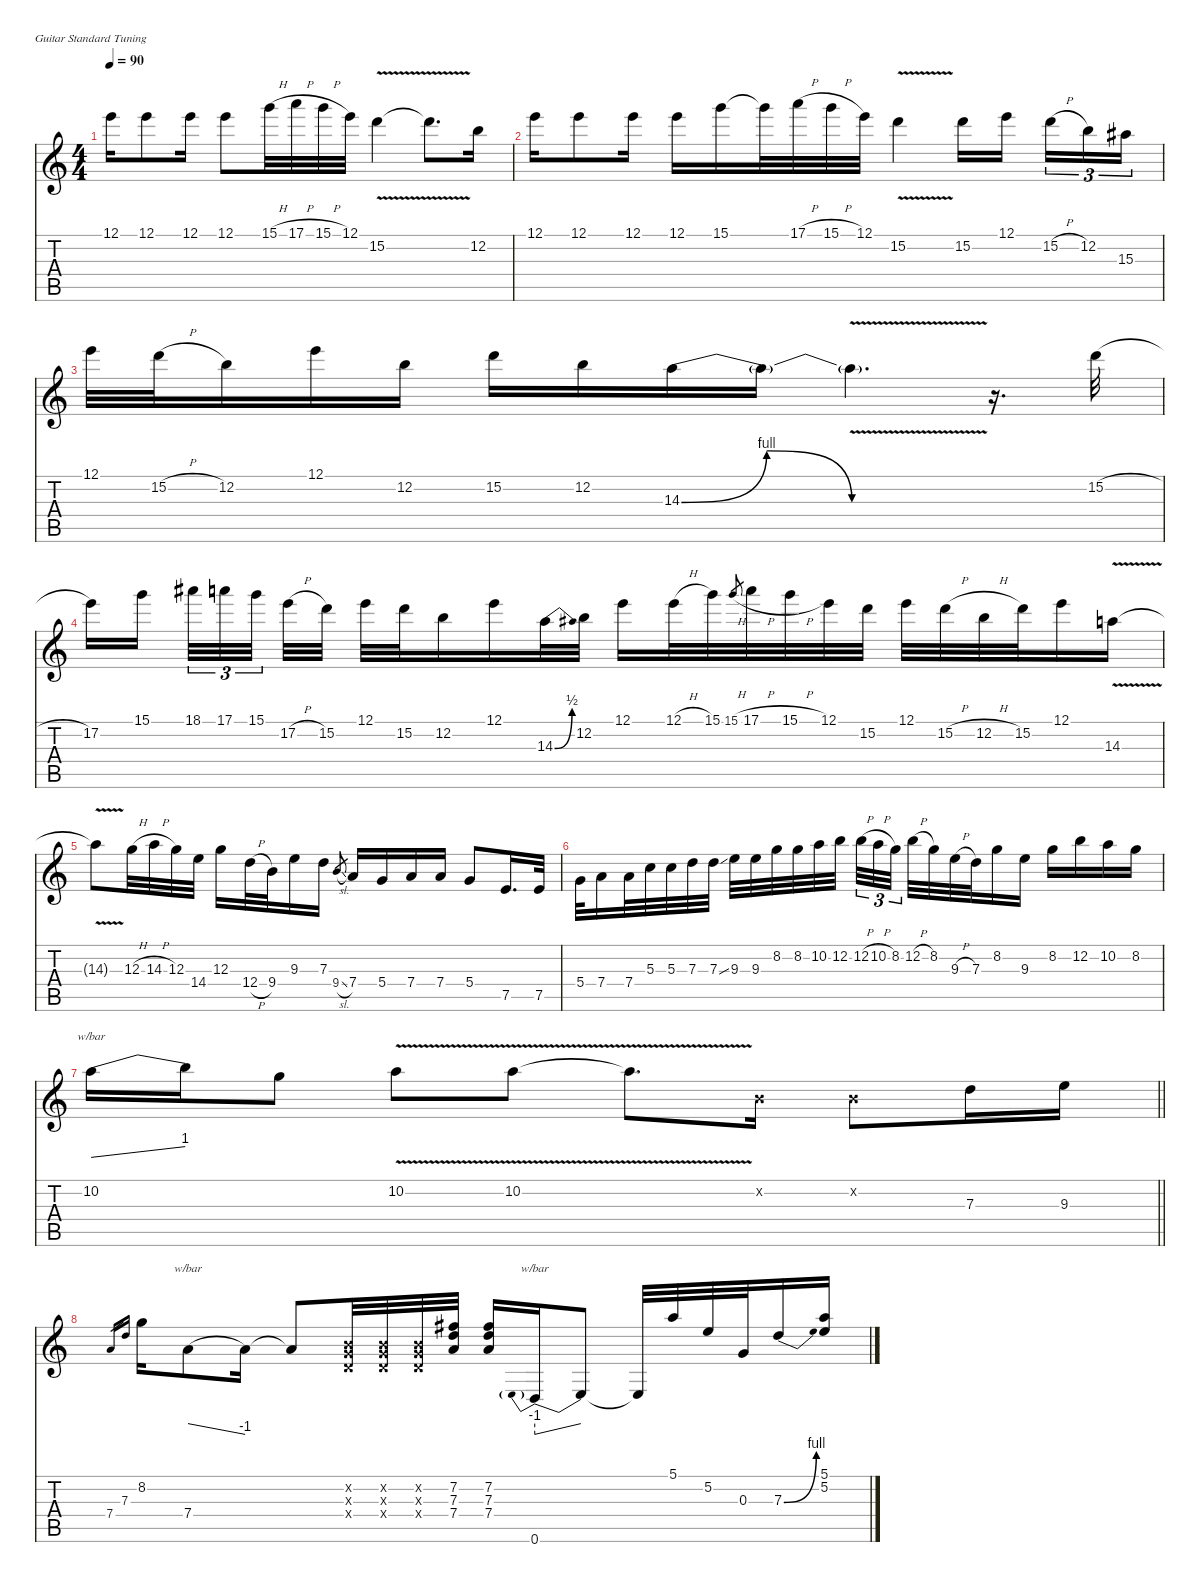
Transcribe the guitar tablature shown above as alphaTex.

\defaultSystemsLayout 4
\hideDynamics
\bracketExtendMode nobrackets
\singleTrackTrackNamePolicy hidden
\multiTrackTrackNamePolicy hidden
\otherSystemsTrackNameOrientation horizontal
\track ("Dist. Guitar" "Dist. Guit") {instrument overdrivenguitar}
\staff {score tabs}
\tuning (E4 B3 G3 D3 A2 E2)
\ts (4 4)
\tempo 90
\clef g2
\ks c
12.1.16{dy f beam Down} 12.1.8{beam Down} 12.1.16{beam Down} 12.1.8{beam Down} 15.1{h}.32{beam Down} 17.1{h}.32{beam Down} 15.1{h}.32{beam Down} 12.1.32{beam Down} 15.2{v}.4{beam Down} 15.2{v t}.8{d beam Down} 12.2.16{beam Down} |
12.1.16{beam Down} 12.1.8{beam Down} 12.1.16{beam Down} 12.1.16{beam Down} 15.1.16{beam Down} 15.1{t}.32{beam Down} 17.1{h}.32{beam Down} 15.1{h}.32{beam Down} 12.1.32{beam Down} 15.2{v}.4{beam Down} 15.2.16{beam Down} 12.1.16{beam Down} 15.2{h}.16{tu (3 2) beam Down} 12.2.16{tu (3 2) beam Down} 15.3{acc #}.16{tu (3 2) beam Down} |
12.1.32{beam Down} 15.2{h}.32{beam Down} 12.2.16{beam Down} 12.1.16{beam Down} 12.2.16{beam Down} 15.2.16{beam Down} 12.2.16{beam Down} 14.3{be (bendrelease 0 0 10.2 4 20.4 4 30 0)}.16{beam Down} 14.3{t}.16{beam Down} 14.3{be (hold 0 0 60 0) v t}.4{d beam Down} r.16{d beam Down} 15.2{h}.32{beam Down} |
\scale
1.2603 17.2.16{beam Down} 15.1.16{beam Down} 18.1{acc #}.32{tu (3 2) beam Down} 17.1.32{tu (3 2) beam Down} 15.1.32{tu (3 2) beam Down} 17.2{h}.32{beam Down} 15.2.32{beam Down} 12.1.32{beam Down} 15.2.32{beam Down} 12.2.16{beam Down} 12.1.16{beam Down} 14.3{be (bend 0 0 14.399999999999999 2)}.32{beam Down} 12.2.32{beam Down} 12.1.16{beam Down} 12.1{h}.32{beam Down} 15.1.32{beam Down} 15.1{h}.8{gr beam Up} 17.1{h}.32{beam Down} 15.1{h}.32{beam Down} 12.1.32{beam Down} 15.2.32{beam Down} 12.1.32{beam Down} 15.2{h}.32{beam Down} 12.2{h}.32{beam Down} 15.2.32{beam Down} 12.1.16{beam Down} 14.3{v}.16{beam Down} |
\scale
0.739702 14.3{v t}.8{beam Down} 12.3{h}.32{beam Down} 14.3{h}.32{beam Down} 12.3.32{beam Down} 14.4.32{beam Down} 12.3.16{beam Down} 12.4{h}.32{beam Down} 9.4.32{beam Down} 9.3.16{beam Down} 7.3.16{beam Down} 9.4{sl}.8{gr beam Up} 7.4.16{beam Up} 5.4.16{beam Up} 7.4.16{beam Up} 7.4.16{beam Up} 5.4.8{beam Up} 7.5.16{d beam Up} 7.5.32{beam Up} |
5.4.32{beam Down} 7.4.16{beam Down} 7.4.32{beam Down} 5.3.32{beam Down} 5.3.32{beam Down} 7.3.32{beam Down} 7.3{ss}.32{beam Down} 9.3.32{beam Down} 9.3.32{beam Down} 8.2.32{beam Down} 8.2.32{beam Down} 10.2.32{beam Down} 12.2.32{beam Down} 12.2{h}.32{tu (3 2) beam Down} 10.2{h}.32{tu (3 2) beam Down} 8.2.32{tu (3 2) beam Down} 12.2{h}.32{beam Down beam merge} 8.2.32{beam Down beam merge} 9.3{h}.32{beam Down} 7.3.32{beam Down} 8.2.16{beam Down} 9.3.16{beam Down} 8.2.16{beam Down} 12.2.16{beam Down} 10.2.16{beam Down} 8.2.16{beam Down} |
\barLineRight lightlight
10.2.16{tbe (dive default 0 0 43.8 4) beam Down} 10.2{h t}.16{tbe (hold default 0 4 60 4) beam Down} 8.2.8{tbe (dive default 0 4 59.4 0) gr beam Up} 8.2{t}.8{beam Down} 10.2{v}.8{beam Down} 10.2{v}.8{beam Down} 10.2{v t}.8{d beam Down} 0.2{x}.16{beam Down} 0.2{x}.8{beam Down} 7.3.16{beam Down} 9.3.16{beam Down} |
7.4.16{gr beam Up} 7.3.16{gr beam Up beam split} 8.2.16{beam Down} 7.4.8{tbe (dive default 0 0 45 -4) beam Down beam merge} 7.4{t}.16{beam Down beam split} 7.4{t}.8{beam Up beam merge} (0.4{x} 0.3{x} 0.2{x}).32{beam Up} (0.4{x} 0.3{x} 0.2{x}).32{beam Up} (0.4{x} 0.3{x} 0.2{x}).32{beam Up} (7.2{acc #} 7.3 7.4).32{beam Up beam split} (7.2{acc #} 7.3 7.4).16{beam Up} 0.6.16{tbe (predivedive default 0 -4 30 0) beam Up beam merge} 0.6{t}.8{beam Up beam split} 0.6{t}.32{beam Up} 5.1.32{beam Up} 5.2.32{beam Up} 0.3.32{beam Up beam merge} 7.3{be (bend 0 0 15 4)}.16{beam Up beam merge} (5.2 5.1).16{beam Up}
